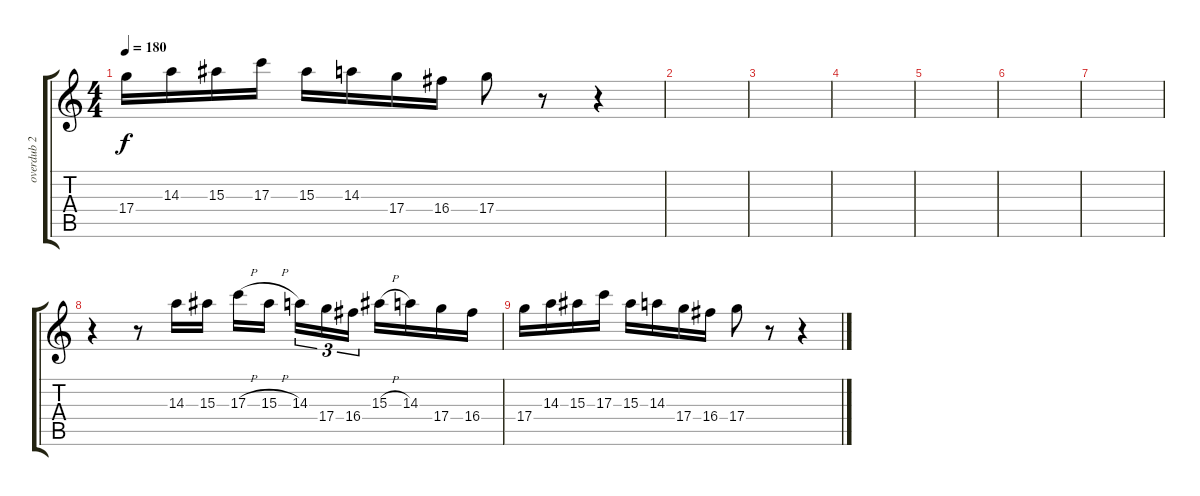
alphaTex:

\track ("overdub 2" "overdub 2") {instrument overdrivenguitar}
\staff {score tabs}
\tuning (E4 B3 G3 D3 A2 E2) {hide}
\ts (4 4)
\tempo 180
\clef g2
\ks c
17.4.16{dy f} 14.3.16 15.3.16 17.3.16 15.3.16 14.3.16 17.4.16 16.4.16 17.4.8 r.8 r.4 |
|
|
|
|
|
|
r.4 r.8 14.3.16 15.3.16 17.3{h}.16 15.3{h}.16{beam splitsecondary} 14.3.16{tu (3 2)} 17.4.16{tu (3 2)} 16.4.16{tu (3 2)} 15.3{h}.16 14.3.16 17.4.16 16.4.16 |
17.4.16 14.3.16 15.3.16 17.3.16 15.3.16 14.3.16 17.4.16 16.4.16 17.4.8 r.8 r.4
